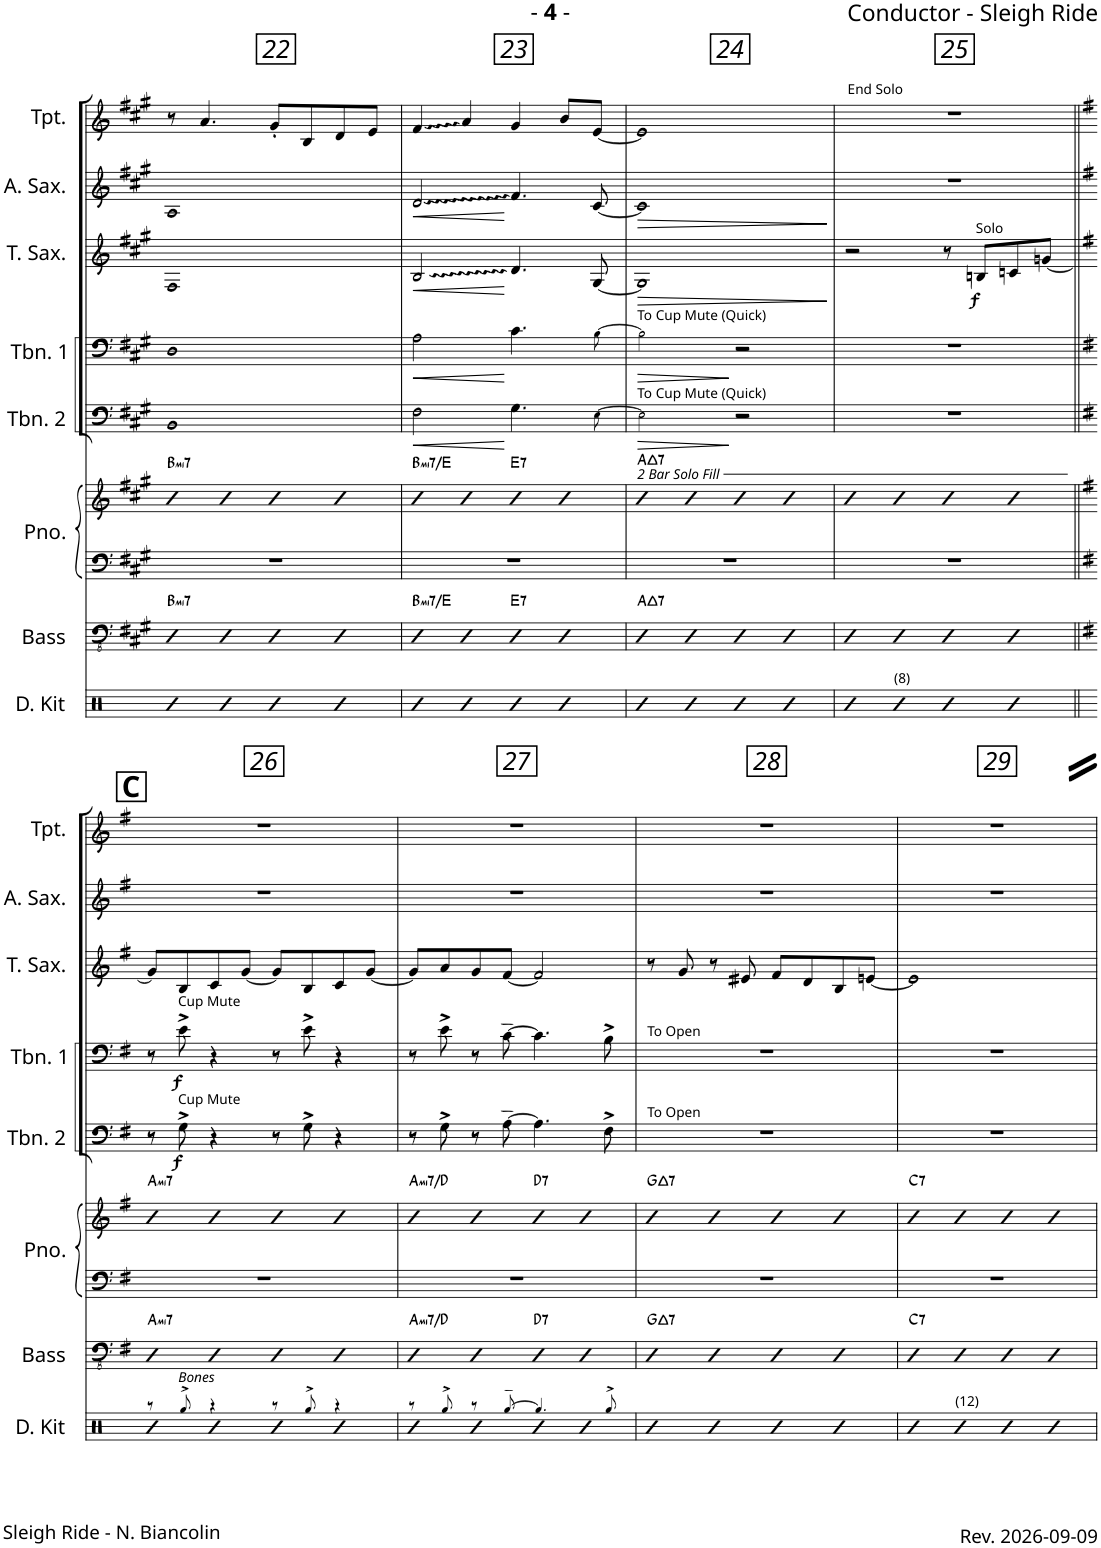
**kern	**kern	**harte	**kern	**kern	**harte	**kern	**dynam	**kern	**dynam	**kern	**dynam	**kern	**dynam	**kern
*part8	*part7	*part7	*part6	*part6	*part6	*part5	*part5	*part4	*part4	*part3	*part3	*part2	*part2	*part1
*staff9	*staff8	*	*staff7	*staff6	*	*staff5	*staff5	*staff4	*staff4	*staff3	*staff3	*staff2	*staff2	*staff1
*I"Drum Kit	*I"Acoustic Bass	*	*I"Piano	*	*	*I"Trombone 2	*	*I"Trombone 1	*	*I"Tenor Saxophone	*	*I"Alto Saxophone	*	*I"Trumpet
*I'D. Kit	*I'Bass	*	*I'Pno.	*	*	*I'Tbn. 2	*	*I'Tbn. 1	*	*I'T. Sax.	*	*I'A. Sax.	*	*I'Tpt.
!!LO:PB:g=z
*clefX	*clefFv4	*	*clefF4	*clefG2	*	*clefF4	*	*clefF4	*	*clefG2	*	*clefG2	*	*clefG2
*	*	*	*	*	*	*	*	*	*	*Trd8c14	*	*Trd5c9	*	*Trd1c2
*k[]	*k[f#c#g#]	*	*k[f#c#g#]	*k[f#c#g#]	*	*k[f#c#g#]	*	*k[f#c#g#]	*	*k[f#c#g#]	*	*k[f#c#g#]	*	*k[f#c#g#]
*M4/4	*M4/4	*	*M4/4	*M4/4	*	*M4/4	*	*M4/4	*	*M4/4	*	*M4/4	*	*M4/4
=22	=22	=22	=22	=22	=22	=22	=22	=22	=22	=22	=22	=22	=22	=22
!	!	!LO:H:kt=mi7	!	!	!LO:H:kt=mi7	!	!	!	!	!	!	!	!	!
4R	4a	B:min7	1r	4a	B:min7	1BB	.	1D	.	1F#	.	1A	.	8r
.	.	.	.	.	.	.	.	.	.	.	.	.	.	4.a/
4R	4a	.	.	4a	.	.	.	.	.	.	.	.	.	.
4R	4a	.	.	4a	.	.	.	.	.	.	.	.	.	8g#'/L
.	.	.	.	.	.	.	.	.	.	.	.	.	.	8B/
4R	4a	.	.	4a	.	.	.	.	.	.	.	.	.	8d/
.	.	.	.	.	.	.	.	.	.	.	.	.	.	8e/J
=23	=23	=23	=23	=23	=23	=23	=23	=23	=23	=23	=23	=23	=23	=23
!	!	!LO:H:kt=mi7	!	!	!LO:H:kt=mi7	!	!LO:HP:b	!	!LO:HP:b	!	!LO:HP:b	!	!LO:HP:b	!
4R	4a	B:min7/4	1r	4a	B:min7/4	2F#\	<	2A\	<	2B/	<	2d/	<	4f#/
4R	4a	.	.	4a	.	.	.	.	.	.	.	.	.	4a/
!	!	!LO:H:kt=7	!	!	!LO:H:kt=7	!	!	!	!	!	!	!	!	!
4R	4a	E:7	.	4a	E:7	4.G#\	.	4.c#\	.	4.d/	[	4.f#/	[	4g#/
4R	4a	.	.	4a	.	.	.	.	.	.	.	.	.	8b/L
.	.	.	.	.	.	[8E!\	.	[8B!\	.	[8G#/	.	[8c#/	.	[8e/J
=24	=24	=24	=24	=24	=24	=24	=24	=24	=24	=24	=24	=24	=24	=24
!	!	!	!	!	!	!	!	!LO:TX:a:t=To Cup Mute (Quick)	!	!	!	!	!	!
!	!	!	!	!	!	!LO:TX:a:t=To Cup Mute (Quick)	!	!	!	!	!	!	!	!
!	!	!	!	!LO:TX:a:t=2 Bar Solo Fill	!	!	!	!	!	!	!	!	!	!
!	!	!LO:H:kt=7	!	!	!LO:H:kt=7	!	!	!	!	!	!LO:HP:b	!	!LO:HP:b	!
4R	4a	A:maj7	1r	4a	A:maj7	2E!\]	.	2B!\]	.	1G#]	>	1c#]	>	1e]
4R	4a	.	.	4a	.	.	.	.	.	.	.	.	.	.
4R	4a	.	.	4a	.	2r	[	2r	[	.	.	.	.	.
4R	4a	.	.	4a	.	.	.	.	.	.	.	.	.	.
.	.	.	.	.	.	.	.	.	.	.	]	.	]	.
=25	=25	=25	=25	=25	=25	=25	=25	=25	=25	=25	=25	=25	=25	=25
!	!	!	!	!	!	!	!	!	!	!	!	!	!	!LO:TX:a:t=End Solo
4R	4a	.	1r	4a	.	1r	.	1r	.	2r	.	1r	.	1r
!LO:TX:a:t=(8)	!	!	!	!	!	!	!	!	!	!	!	!	!	!
4R	4a	.	.	4a	.	.	.	.	.	.	.	.	.	.
4R	4a	.	.	4a	.	.	.	.	.	8r	.	.	.	.
!	!	!	!	!	!	!	!	!	!	!LO:TX:a:t=Solo	!	!	!	!
!	!	!	!	!	!	!	!	!	!	!	!LO:DY:b	!	!	!
.	.	.	.	.	.	.	.	.	.	8Bn/L	f	.	.	.
4R	4a	.	.	4a	.	.	.	.	.	8cn/	.	.	.	.
.	.	.	.	.	.	.	.	.	.	[8gn/J	.	.	.	.
!!LO:LB:g=z
!!LO:REH:place=s1:a:B:cj:fs=14:t=C
=26||	=26||	=26||	=26||	=26||	=26||	=26||	=26||	=26||	=26||	=26||	=26||	=26||	=26||	=26||
*	*k[f#]	*	*k[f#]	*k[f#]	*	*k[f#]	*	*k[f#]	*	*k[f#]	*	*k[f#]	*	*k[f#]
*^	*	*	*	*	*	*	*	*	*	*	*	*	*	*
!	!	!	!LO:H:kt=mi7	!	!	!LO:H:kt=mi7	!	!	!	!	!	!	!	!	!
4R	8r	4a	A:min7	1r	4a	A:min7	8r	.	8r	.	8g/L]	.	1r	.	1r
!	!	!	!	!	!	!	!	!	!LO:TX:a:t=Cup Mute	!	!	!	!	!	!
!	!	!	!	!	!	!	!LO:TX:a:t=Cup Mute	!	!	!	!	!	!	!	!
!	!LO:TX:a:i:t=Bones	!	!	!	!	!	!	!	!	!	!	!	!	!	!
!	!	!	!	!	!	!	!	!LO:DY:b	!	!LO:DY:b	!	!	!	!	!
.	8Rgg^/	.	.	.	.	.	8G^\	f	8e^\	f	8B/	.	.	.	.
4R	4r	4a	.	.	4a	.	4r	.	4r	.	8c/	.	.	.	.
.	.	.	.	.	.	.	.	.	.	.	[8g/J	.	.	.	.
4R	8r	4a	.	.	4a	.	8r	.	8r	.	8g/L]	.	.	.	.
.	8Rgg^/	.	.	.	.	.	8G^\	.	8e^\	.	8B/	.	.	.	.
4R	4r	4a	.	.	4a	.	4r	.	4r	.	8c/	.	.	.	.
.	.	.	.	.	.	.	.	.	.	.	[8g/J	.	.	.	.
=27	=27	=27	=27	=27	=27	=27	=27	=27	=27	=27	=27	=27	=27	=27	=27
!	!	!	!LO:H:kt=mi7	!	!	!LO:H:kt=mi7	!	!	!	!	!	!	!	!	!
4R	8r	4a	A:min7/4	1r	4a	A:min7/4	8r	.	8r	.	8g/L]	.	1r	.	1r
.	8Rgg^/	.	.	.	.	.	8G^\	.	8e^\	.	8a/	.	.	.	.
4R	8r	4a	.	.	4a	.	8r	.	8r	.	8g/	.	.	.	.
.	8Rgg~/	.	.	.	.	.	[8A~\	.	[8c~\	.	[8f#/J	.	.	.	.
!	!	!	!LO:H:kt=7	!	!	!LO:H:kt=7	!	!	!	!	!	!	!	!	!
4R	4.Rgg/	4a	D:7	.	4a	D:7	4.A\]	.	4.c\]	.	2f#/]	.	.	.	.
4R	.	4a	.	.	4a	.	.	.	.	.	.	.	.	.	.
.	8Rgg^/	.	.	.	.	.	8F#^\	.	8B^\	.	.	.	.	.	.
=28	=28	=28	=28	=28	=28	=28	=28	=28	=28	=28	=28	=28	=28	=28	=28
!	!	!	!	!	!	!	!	!	!LO:TX:a:t=To Open	!	!	!	!	!	!
!	!	!	!LO:H:kt=7	!	!	!LO:H:kt=7	!LO:TX:a:t=To Open	!	!	!	!	!	!	!	!
*v	*v	*	*	*	*	*	*	*	*	*	*	*	*	*	*
4R	4a	G:maj7	1r	4a	G:maj7	1r	.	1r	.	8r	.	1r	.	1r
.	.	.	.	.	.	.	.	.	.	8g/	.	.	.	.
4R	4a	.	.	4a	.	.	.	.	.	8r	.	.	.	.
.	.	.	.	.	.	.	.	.	.	8e#X/	.	.	.	.
4R	4a	.	.	4a	.	.	.	.	.	8f#/L	.	.	.	.
.	.	.	.	.	.	.	.	.	.	8d/	.	.	.	.
4R	4a	.	.	4a	.	.	.	.	.	8B/	.	.	.	.
.	.	.	.	.	.	.	.	.	.	[8en/J	.	.	.	.
=29	=29	=29	=29	=29	=29	=29	=29	=29	=29	=29	=29	=29	=29	=29
!	!	!LO:H:kt=7	!	!	!LO:H:kt=7	!	!	!	!	!	!	!	!	!
4R	4a	C:7	1r	4a	C:7	1r	.	1r	.	1e]	.	1r	.	1r
!LO:TX:a:t=(12)	!	!	!	!	!	!	!	!	!	!	!	!	!	!
4R	4a	.	.	4a	.	.	.	.	.	.	.	.	.	.
4R	4a	.	.	4a	.	.	.	.	.	.	.	.	.	.
4R	4a	.	.	4a	.	.	.	.	.	.	.	.	.	.
=	=	=	=	=	=	=	=	=	=	=	=	=	=	=
*-	*-	*-	*-	*-	*-	*-	*-	*-	*-	*-	*-	*-	*-	*-
